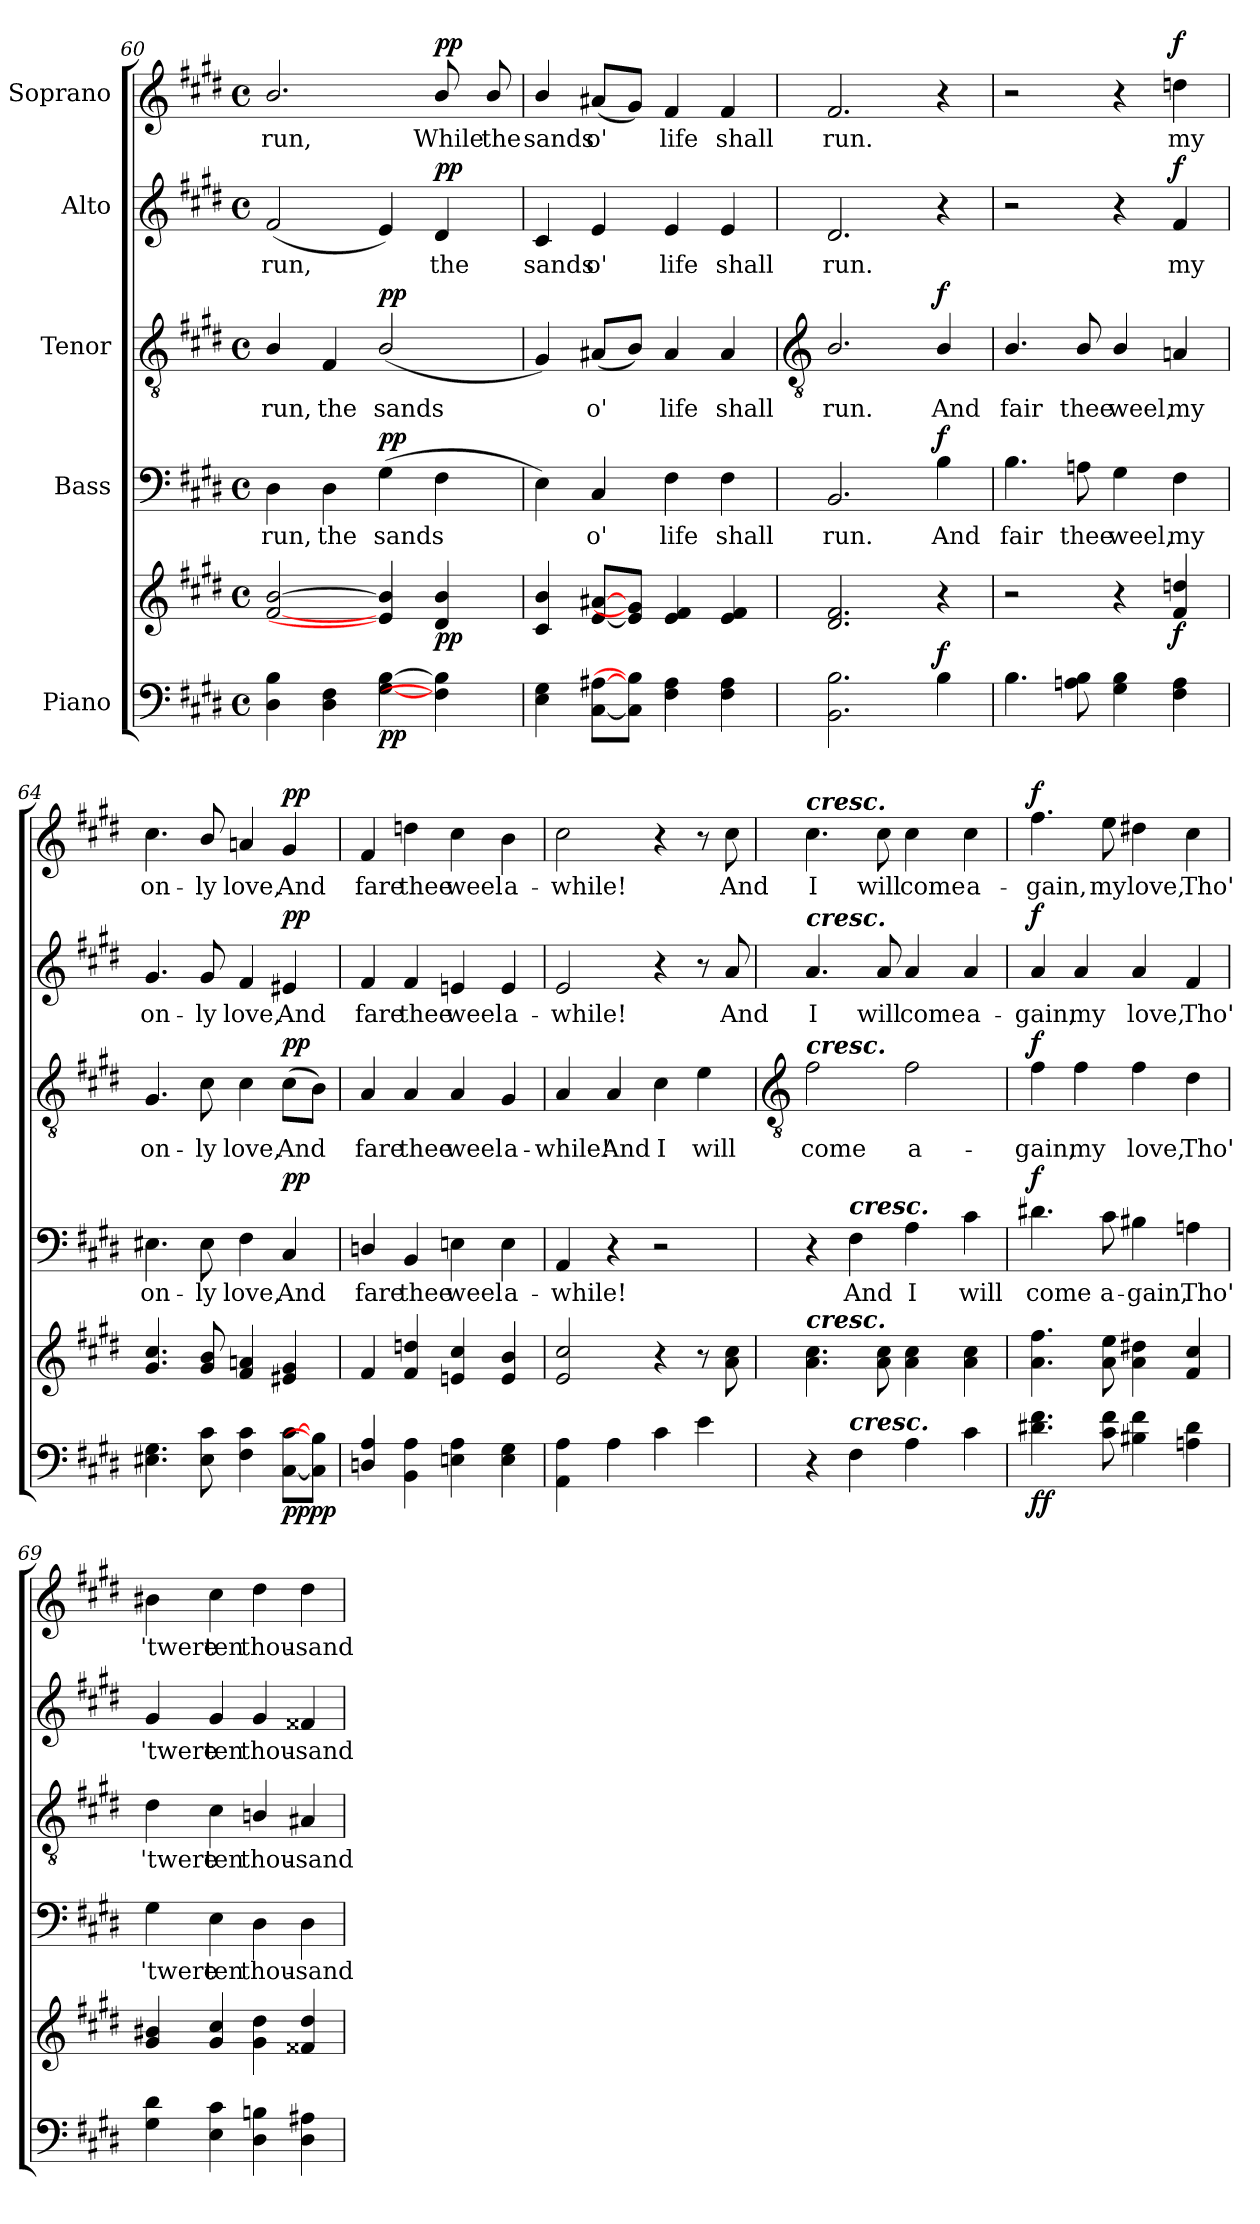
**kern	**kern	**dynam	**kern	**text	**dynam	**kern	**text	**dynam	**kern	**text	**dynam	**kern	**text	**dynam
*part5	*part5	*part5	*part4	*part4	*part4	*part3	*part3	*part3	*part2	*part2	*part2	*part1	*part1	*part1
*staff6	*staff5	*staff5/6	*staff4	*staff4	*staff4	*staff3	*staff3	*staff3	*staff2	*staff2	*staff2	*staff1	*staff1	*staff1
*I"Piano	*	*	*I"Bass	*	*	*I"Tenor	*	*	*I"Alto	*	*	*I"Soprano	*	*
*clefF4	*clefG2	*	*clefF4	*	*	*clefGv2	*	*	*clefG2	*	*	*clefG2	*	*
*k[f#c#g#d#]	*k[f#c#g#d#]	*	*k[f#c#g#d#]	*	*	*k[f#c#g#d#]	*	*	*k[f#c#g#d#]	*	*	*k[f#c#g#d#]	*	*
*E:	*E:	*	*E:	*	*	*E:	*	*	*E:	*	*	*E:	*	*
*M4/4	*M4/4	*	*M4/4	*	*	*M4/4	*	*	*M4/4	*	*	*M4/4	*	*
*met(c)	*met(c)	*	*met(c)	*	*	*met(c)	*	*	*met(c)	*	*	*met(c)	*	*
=60	=60	=60	=60	=60	=60	=60	=60	=60	=60	=60	=60	=60	=60	=60
!	!	!	!	!LO:LY:b	!	!	!LO:LY:b	!	!	!LO:LY:b	!	!	!LO:LY:b	!
4D# 4B	[2f#/ [2b/	.	4D#	run,	.	4B/	run,	.	(<2f#	run,	.	2.b/	run,	.
!	!	!	!	!LO:LY:b	!	!	!LO:LY:b	!	!	!	!	!	!	!
4D# 4F#	.	.	4D#	the	.	4F#	the	.	.	.	.	.	.	.
!	!	!LO:DY:b=2	!	!LO:LY:b	!LO:DY:b	!	!LO:LY:b	!LO:DY:b	!	!	!	!	!	!
[4G# [4B	4e] 4b]	pp	(>4G#	sands	pp	(<2B/	sands	pp	4e)	.	.	.	.	.
!	!	!LO:DY:b	!	!	!	!	!	!	!	!LO:LY:b	!LO:DY:b	!	!LO:LY:b	!LO:DY:b
4F#] 4B]	4d#/ 4b/	pp	4F#	.	.	.	.	.	4d#	the	pp	8b/	While	pp
!	!	!	!	!	!	!	!	!	!	!	!	!	!LO:LY:b	!
.	.	.	.	.	.	.	.	.	.	.	.	8b/	the	.
=61	=61	=61	=61	=61	=61	=61	=61	=61	=61	=61	=61	=61	=61	=61
!	!	!	!	!	!	!	!	!	!	!LO:LY:b	!	!	!LO:LY:b	!
4E 4G#	4c#/ 4b/	.	4E)	.	.	4G#)	.	.	4c#	sands	.	4b/	sands	.
!	!	!	!	!LO:LY:b	!	!	!LO:LY:b	!	!	!LO:LY:b	!	!	!LO:LY:b	!
[8C# [8A#XL	[8e [8a#XL	.	4C#	o'	.	(<8A#XL	o'	.	4e	o'	.	(<8a#XL	o'	.
8C#] 8B]J	8e] 8g#]J	.	.	.	.	8BJ)	.	.	.	.	.	8g#J)	.	.
!	!	!	!	!LO:LY:b	!	!	!LO:LY:b	!	!	!LO:LY:b	!	!	!LO:LY:b	!
4F# 4A#	4e 4f#	.	4F#	life	.	4A#	life	.	4e	life	.	4f#	life	.
!	!	!	!	!LO:LY:b	!	!	!LO:LY:b	!	!	!LO:LY:b	!	!	!LO:LY:b	!
4F# 4A#	4e 4f#	.	4F#	shall	.	4A#	shall	.	4e	shall	.	4f#	shall	.
!!LO:LB:g=z
=62	=62	=62	=62	=62	=62	=62	=62	=62	=62	=62	=62	=62	=62	=62
*	*	*	*	*	*	*clefGv2	*	*	*	*	*	*	*	*
!	!	!	!	!LO:LY:b	!	!	!LO:LY:b	!	!	!LO:LY:b	!	!	!LO:LY:b	!
2.BB 2.B	2.d# 2.f#	.	2.BB	run.	.	2.B/	run.	.	2.d#	run.	.	2.f#	run.	.
!	!	!LO:DY:a=2	!	!LO:LY:b	!LO:DY:b	!	!LO:LY:b	!LO:DY:b	!	!	!	!	!	!
4B	4r	f	4B	And	f	4B/	And	f	4r	.	.	4r	.	.
=63	=63	=63	=63	=63	=63	=63	=63	=63	=63	=63	=63	=63	=63	=63
!	!	!	!	!LO:LY:b	!	!	!LO:LY:b	!	!	!	!	!	!	!
4.B	2r	.	4.B	fair	.	4.B/	fair	.	2r	.	.	2r	.	.
!	!	!	!	!LO:LY:b	!	!	!LO:LY:b	!	!	!	!	!	!	!
8An 8B	.	.	8An	thee	.	8B/	thee	.	.	.	.	.	.	.
!	!	!	!	!LO:LY:b	!	!	!LO:LY:b	!	!	!	!	!	!	!
4G# 4B	4r	.	4G#	weel,	.	4B/	weel,	.	4r	.	.	4r	.	.
!	!	!LO:DY:b	!	!LO:LY:b	!	!	!LO:LY:b	!	!	!LO:LY:b	!LO:DY:b	!	!LO:LY:b	!LO:DY:b
4F# 4A	4f# 4ddn	f	4F#	my	.	4An	my	.	4f#	my	f	4ddn	my	f
=64	=64	=64	=64	=64	=64	=64	=64	=64	=64	=64	=64	=64	=64	=64
!	!	!	!	!LO:LY:b	!	!	!LO:LY:b	!	!	!LO:LY:b	!	!	!LO:LY:b	!
4.E#X 4.G#	4.g# 4.cc#	.	4.E#X	on-	.	4.G#	on-	.	4.g#	on-	.	4.cc#	on-	.
!	!	!	!	!LO:LY:b	!	!	!LO:LY:b	!	!	!LO:LY:b	!	!	!LO:LY:b	!
8E# 8c#	8g#/ 8b/	.	8E#	-ly	.	8c#	-ly	.	8g#	-ly	.	8b/	-ly	.
!	!	!	!	!LO:LY:b	!	!	!LO:LY:b	!	!	!LO:LY:b	!	!	!LO:LY:b	!
4F# 4c#	4f# 4an	.	4F#	love,	.	4c#	love,	.	4f#	love,	.	4an	love,	.
!	!	!LO:DY:b=2	!	!LO:LY:b	!	!	!LO:LY:b	!	!	!LO:LY:b	!	!	!LO:LY:b	!
!	!	!LO:DY:n=1:b	!	!	!LO:DY:b	!	!	!LO:DY:b	!	!	!LO:DY:b	!	!	!LO:DY:b
[8C# [8c#L	4e#X 4g#	pp pp	4C#	And	pp	(>8c#L	And	pp	4e#X	And	pp	4g#	And	pp
8C#] 8B]J	.	.	.	.	.	8BJ)	.	.	.	.	.	.	.	.
=65	=65	=65	=65	=65	=65	=65	=65	=65	=65	=65	=65	=65	=65	=65
!	!	!	!	!LO:LY:b	!	!	!LO:LY:b	!	!	!LO:LY:b	!	!	!LO:LY:b	!
4Dn/ 4A/	4f#	.	4Dn/	fare	.	4A	fare	.	4f#	fare	.	4f#	fare	.
!	!	!	!	!LO:LY:b	!	!	!LO:LY:b	!	!	!LO:LY:b	!	!	!LO:LY:b	!
4BB 4A	4f# 4ddn	.	4BB	thee	.	4A	thee	.	4f#	thee	.	4ddn	thee	.
!	!	!	!	!LO:LY:b	!	!	!LO:LY:b	!	!	!LO:LY:b	!	!	!LO:LY:b	!
4En 4A	4en 4cc#	.	4En	weel	.	4A	weel	.	4en	weel	.	4cc#	weel	.
!	!	!	!	!LO:LY:b	!	!	!LO:LY:b	!	!	!LO:LY:b	!	!	!LO:LY:b	!
4E 4G#	4e 4b	.	4E	a-	.	4G#	a-	.	4e	a-	.	4b	a-	.
=66	=66	=66	=66	=66	=66	=66	=66	=66	=66	=66	=66	=66	=66	=66
!	!	!	!	!LO:LY:b	!	!	!LO:LY:b	!	!	!LO:LY:b	!	!	!LO:LY:b	!
4AA 4A	2e 2cc#	.	4AA	-while!	.	4A	-while!	.	2e	-while!	.	2cc#	-while!	.
!	!	!	!	!	!	!	!LO:LY:b	!	!	!	!	!	!	!
4A	.	.	4r	.	.	4A	And	.	.	.	.	.	.	.
!	!	!	!	!	!	!	!LO:LY:b	!	!	!	!	!	!	!
4c#	4r	.	2r	.	.	4c#	I	.	4r	.	.	4r	.	.
!	!	!	!	!	!	!	!LO:LY:b	!	!	!	!	!	!	!
4e	8r	.	.	.	.	4e	will	.	8r	.	.	8r	.	.
!	!	!	!	!	!	!	!	!	!	!LO:LY:b	!	!	!LO:LY:b	!
.	8a 8cc#	.	.	.	.	.	.	.	8a	And	.	8cc#	And	.
!!LO:LB:g=z
=67	=67	=67	=67	=67	=67	=67	=67	=67	=67	=67	=67	=67	=67	=67
*	*	*	*	*	*	*clefGv2	*	*	*	*	*	*	*	*
!	!	!	!	!	!	!	!	!	!	!	!	!LO:TX:a:Bi:t=cresc.	!	!
!	!	!	!	!	!	!	!	!	!LO:TX:a:Bi:t=cresc.	!	!	!	!	!
!	!	!	!	!	!	!LO:TX:a:Bi:t=cresc.	!	!	!	!	!	!	!	!
!	!LO:TX:a:Bi:t=cresc.	!	!	!	!	!	!	!	!	!	!	!	!	!
!	!	!	!	!	!	!	!LO:LY:b	!	!	!LO:LY:b	!	!	!LO:LY:b	!
4r	4.a 4.cc#	.	4r	.	.	2f#	come	.	4.a	I	.	4.cc#	I	.
!	!	!	!LO:TX:a:Bi:t=cresc.	!	!	!	!	!	!	!	!	!	!	!
!LO:TX:a:Bi:t=cresc.	!	!	!	!	!	!	!	!	!	!	!	!	!	!
!	!	!	!	!LO:LY:b	!	!	!	!	!	!	!	!	!	!
4F#	.	.	4F#	And	.	.	.	.	.	.	.	.	.	.
!	!	!	!	!	!	!	!	!	!	!LO:LY:b	!	!	!LO:LY:b	!
.	8a 8cc#	.	.	.	.	.	.	.	8a	will	.	8cc#	will	.
!	!	!	!	!LO:LY:b	!	!	!LO:LY:b	!	!	!LO:LY:b	!	!	!LO:LY:b	!
4A	4a 4cc#	.	4A	I	.	2f#	a-	.	4a	come	.	4cc#	come	.
!	!	!	!	!LO:LY:b	!	!	!	!	!	!LO:LY:b	!	!	!LO:LY:b	!
4c#	4a 4cc#	.	4c#	will	.	.	.	.	4a	a-	.	4cc#	a-	.
=68	=68	=68	=68	=68	=68	=68	=68	=68	=68	=68	=68	=68	=68	=68
!	!	!LO:DY:b=2	!	!LO:LY:b	!	!	!LO:LY:b	!	!	!LO:LY:b	!	!	!LO:LY:b	!
!	!	!LO:DY:n=1:b	!	!	!LO:DY:b	!	!	!LO:DY:b	!	!	!LO:DY:b	!	!	!LO:DY:b
4.d#X 4.f#	4.a 4.ff#	f f	4.d#X	come	f	4f#	-gain,	f	4a	gain,	f	4.ff#	gain,	f
!	!	!	!	!	!	!	!LO:LY:b	!	!	!LO:LY:b	!	!	!	!
.	.	.	.	.	.	4f#	my	.	4a	my	.	.	.	.
!	!	!	!	!LO:LY:b	!	!	!	!	!	!	!	!	!LO:LY:b	!
8c# 8f#	8a 8ee	.	8c#	a-	.	.	.	.	.	.	.	8ee	my	.
!	!	!	!	!LO:LY:b	!	!	!LO:LY:b	!	!	!LO:LY:b	!	!	!LO:LY:b	!
4B#X 4f#	4a 4dd#X	.	4B#X	gain,	.	4f#	love,	.	4a	love,	.	4dd#X	love,	.
!	!	!	!	!LO:LY:b	!	!	!LO:LY:b	!	!	!LO:LY:b	!	!	!LO:LY:b	!
4An 4d#	4f# 4cc#	.	4An	Tho'	.	4d#	Tho'	.	4f#	Tho'	.	4cc#	Tho'	.
=69	=69	=69	=69	=69	=69	=69	=69	=69	=69	=69	=69	=69	=69	=69
!	!	!	!	!LO:LY:b	!	!	!LO:LY:b	!	!	!LO:LY:b	!	!	!LO:LY:b	!
4G# 4d#	4g# 4b#X	.	4G#	'twere	.	4d#	'twere	.	4g#	'twere	.	4b#X	'twere	.
!	!	!	!	!LO:LY:b	!	!	!LO:LY:b	!	!	!LO:LY:b	!	!	!LO:LY:b	!
4E 4c#	4g# 4cc#	.	4E	ten	.	4c#	ten	.	4g#	ten	.	4cc#	ten	.
!	!	!	!	!LO:LY:b	!	!	!LO:LY:b	!	!	!LO:LY:b	!	!	!LO:LY:b	!
4D# 4Bn	4g# 4dd#	.	4D#	thou-	.	4Bn/	thou-	.	4g#	thou-	.	4dd#	thou-	.
!	!	!	!	!LO:LY:b	!	!	!LO:LY:b	!	!	!LO:LY:b	!	!	!LO:LY:b	!
4D# 4A#X	4f##X 4dd#	.	4D#	-sand	.	4A#X	-sand	.	4f##X	-sand	.	4dd#	-sand	.
=	=	=	=	=	=	=	=	=	=	=	=	=	=	=
*-	*-	*-	*-	*-	*-	*-	*-	*-	*-	*-	*-	*-	*-	*-
